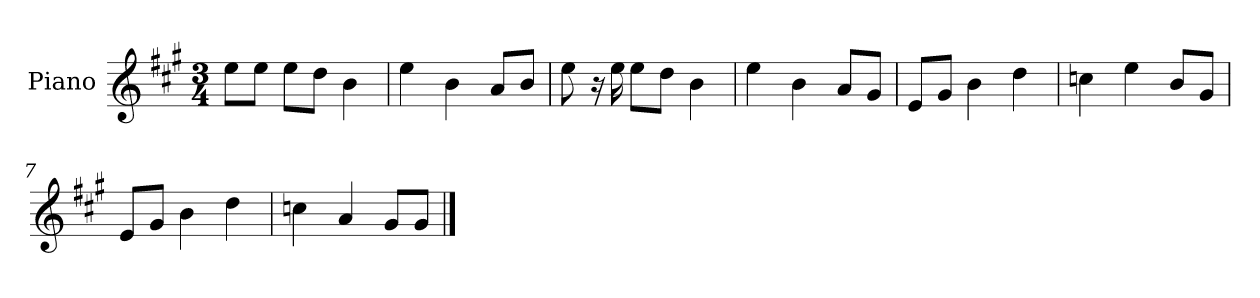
**kern
*part1
*staff1
*I"Piano
*I'P-no
*clefG2
*k[f#c#g#]
*M3/4
*MM90
=1
8ee\L
8ee\J
8ee\L
8dd\J
4b\
=2
4ee\
4b\
8a/L
8b/J
=3
8ee\
16r
16ee\
8ee\L
8dd\J
4b\
=4
4ee\
4b\
8a/L
8g#/J
=5
8e/L
8g#/J
4b\
4dd\
=6
4ccn\
4ee\
8b/L
8g#/J
=7
8e/L
8g#/J
4b\
4dd\
=8
4ccn\
4a/
8g#/L
8g#/J
==
*-
